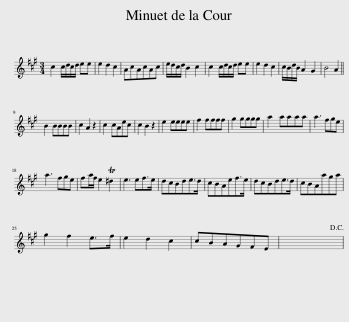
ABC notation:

X:1
L:1/8
M:3/4
I:linebreak $
K:A
V:1 treble
V:1
 c2 c/d/c/d/ ee | e2 d2 c2 | AcAcAc | e/d/c/d/ B2 c2 | c2 c/d/c/d/ ee | %5
 e2 d2 c2 | c/B/d/B/ A2 G2 | B4 A2 ||$ B2 BBBB | c2 A2 z2 | %10
 c2 cAec | c2 B2 z2 | e2 eeee | f2 ffff | g2 gggg | %15
 a2 aaaa | a3 fge |$ a3 fge | fa/f/ e2 T^d2 | e3 ef>e | %20
 dcBde>d | cBAef>e | dcBde>d | cBAaga |$ g2 f2 e>f | %25
 e2 d2 c2 | cBAGFE | x6!D.C.! | %28
